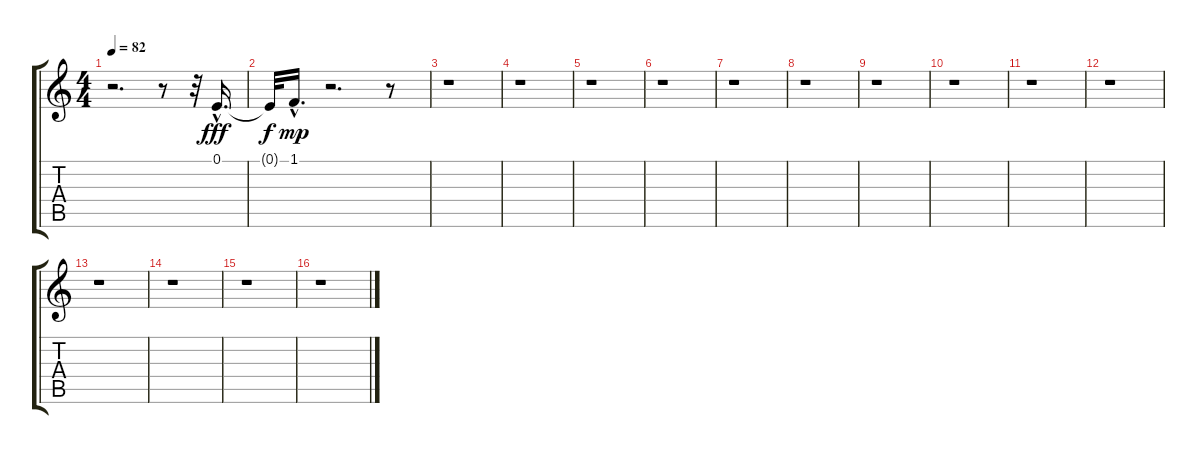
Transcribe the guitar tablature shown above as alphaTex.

\track "" {instrument applause}
\staff {score tabs}
\tuning (E4 B3 G3 D3 A2 E2) {hide}
\ts (4 4)
\tempo 82
\clef g2
\ks c
r.2{d dy fff instrument applause} r.8 r.32 0.1{hac}.16{d} |
0.1{t}.32{dy f} 1.1{hac}.16{d dy mp} r.2{d} r.8 |
r.1 |
r.1 |
r.1 |
r.1 |
r.1 |
r.1 |
r.1 |
r.1 |
r.1 |
r.1 |
r.1 |
r.1 |
r.1 |
r.1
